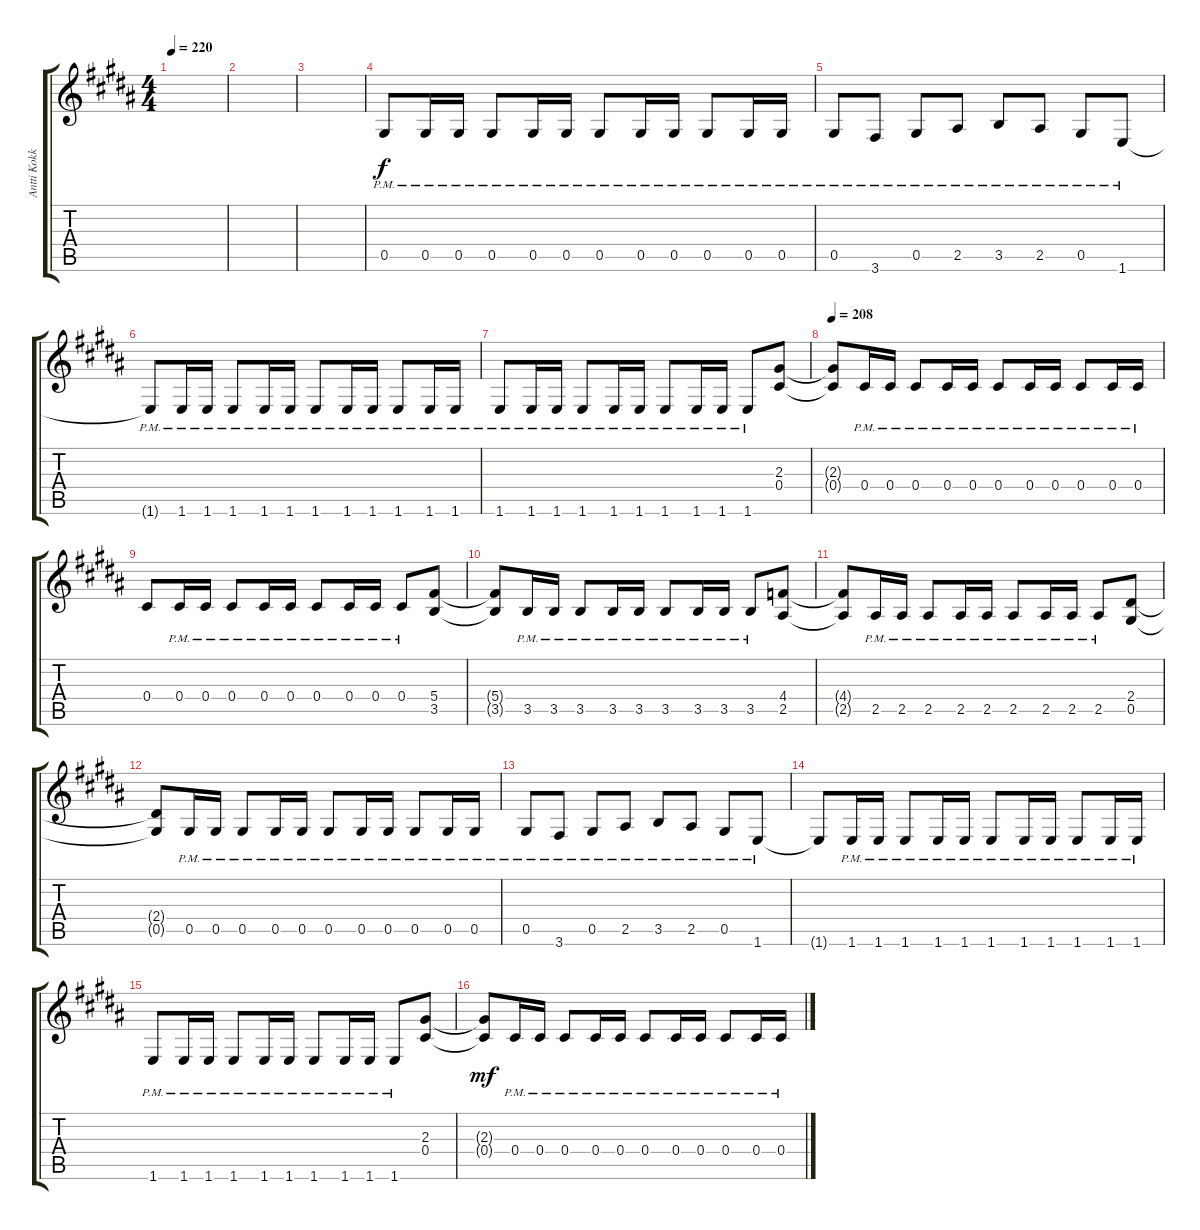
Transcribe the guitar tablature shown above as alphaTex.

\track ("Antti Kokko" "Antti Kokk") {instrument distortionguitar}
\staff {score tabs}
\tuning (Eb4 Bb3 Gb3 Db3 Ab2 Eb2) {hide}
\ts (4 4)
\tempo 220
\clef g2
\ks b
|
\ks g#minor
|
\ks b
|
0.5{pm}.8 0.5{pm}.16 0.5{pm}.16 0.5{pm}.8 0.5{pm}.16 0.5{pm}.16 0.5{pm}.8 0.5{pm}.16 0.5{pm}.16 0.5{pm}.8 0.5{pm}.16 0.5{pm}.16 |
0.5{pm}.8 3.6{pm}.8 0.5{pm}.8 2.5{pm}.8 3.5{pm}.8 2.5{pm}.8 0.5{pm}.8 1.6{pm}.8 |
1.6{pm t}.8 1.6{pm}.16 1.6{pm}.16 1.6{pm}.8 1.6{pm}.16 1.6{pm}.16 1.6{pm}.8 1.6{pm}.16 1.6{pm}.16 1.6{pm}.8 1.6{pm}.16 1.6{pm}.16 |
1.6{pm}.8 1.6{pm}.16 1.6{pm}.16 1.6{pm}.8 1.6{pm}.16 1.6{pm}.16 1.6{pm}.8 1.6{pm}.16 1.6{pm}.16 1.6{pm}.8 (2.3 0.4).8 |
\tempo 208
(2.3{t} 0.4{t}).8 0.4{pm}.16 0.4{pm}.16 0.4{pm}.8 0.4{pm}.16 0.4{pm}.16 0.4{pm}.8 0.4{pm}.16 0.4{pm}.16 0.4{pm}.8 0.4{pm}.16 0.4{pm}.16 |
0.4.8 0.4{pm}.16 0.4{pm}.16 0.4{pm}.8 0.4{pm}.16 0.4{pm}.16 0.4{pm}.8 0.4{pm}.16 0.4{pm}.16 0.4{pm}.8 (5.4 3.5).8 |
(5.4{t} 3.5{t}).8 3.5{pm}.16 3.5{pm}.16 3.5{pm}.8 3.5{pm}.16 3.5{pm}.16 3.5{pm}.8 3.5{pm}.16 3.5{pm}.16 3.5{pm}.8 (4.4 2.5).8 |
(4.4{t} 2.5{t}).8 2.5{pm}.16 2.5{pm}.16 2.5{pm}.8 2.5{pm}.16 2.5{pm}.16 2.5{pm}.8 2.5{pm}.16 2.5{pm}.16 2.5{pm}.8 (2.4 0.5).8 |
(2.4{t} 0.5{t}).8 0.5{pm}.16 0.5{pm}.16 0.5{pm}.8 0.5{pm}.16 0.5{pm}.16 0.5{pm}.8 0.5{pm}.16 0.5{pm}.16 0.5{pm}.8 0.5{pm}.16 0.5{pm}.16 |
0.5{pm}.8 3.6{pm}.8 0.5{pm}.8 2.5{pm}.8 3.5{pm}.8 2.5{pm}.8 0.5{pm}.8 1.6{pm}.8 |
1.6{t}.8 1.6{pm}.16 1.6{pm}.16 1.6{pm}.8 1.6{pm}.16 1.6{pm}.16 1.6{pm}.8 1.6{pm}.16 1.6{pm}.16 1.6{pm}.8 1.6{pm}.16 1.6{pm}.16 |
1.6{pm}.8 1.6{pm}.16 1.6{pm}.16 1.6{pm}.8 1.6{pm}.16 1.6{pm}.16 1.6{pm}.8 1.6{pm}.16 1.6{pm}.16 1.6{pm}.8 (2.3 0.4).8 |
(2.3{t} 0.4{t}).8{dy mf} 0.4{pm}.16 0.4{pm}.16 0.4{pm}.8 0.4{pm}.16 0.4{pm}.16 0.4{pm}.8 0.4{pm}.16 0.4{pm}.16 0.4{pm}.8 0.4{pm}.16 0.4{pm}.16
